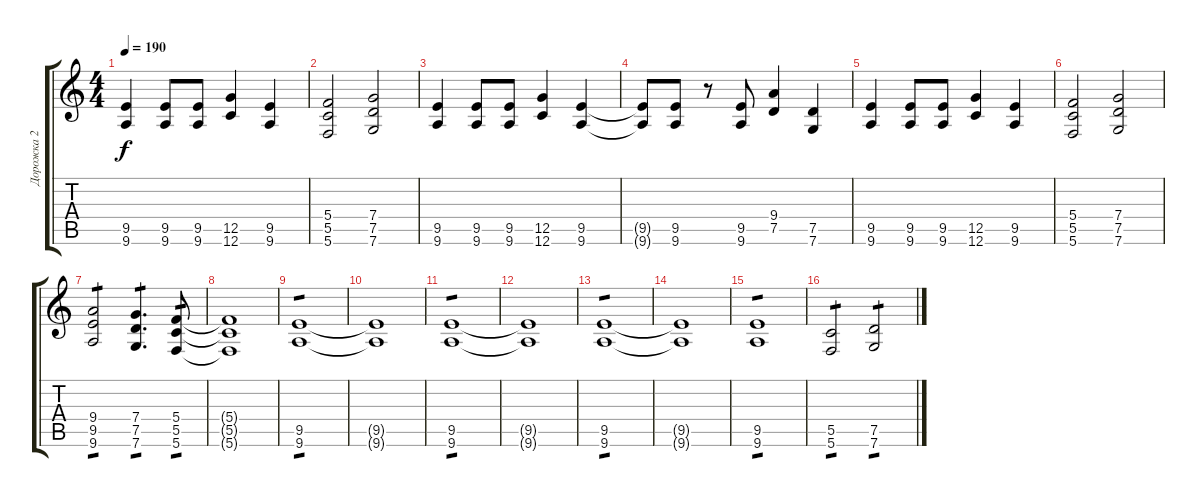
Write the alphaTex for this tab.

\track ("Дорожка 2" "Дорожка 2") {instrument distortionguitar}
\staff {score tabs}
\tuning (D4 A3 F3 C3 G2 C2) {hide}
\ts (4 4)
\tempo 190
\clef g2
\ks c
(9.5 9.6).4{dy f} (9.5 9.6).8 (9.5 9.6).8 (12.5 12.6).4 (9.5 9.6).4 |
(5.4 5.5 5.6).2 (7.4 7.5 7.6).2 |
(9.5 9.6).4 (9.5 9.6).8 (9.5 9.6).8 (12.5 12.6).4 (9.5 9.6).4 |
(9.5{t} 9.6{t}).8 (9.5 9.6).8 r.8 (9.5 9.6).8 (9.4 7.5).4 (7.5 7.6).4 |
(9.5 9.6).4 (9.5 9.6).8 (9.5 9.6).8 (12.5 12.6).4 (9.5 9.6).4 |
(5.4 5.5 5.6).2 (7.4 7.5 7.6).2 |
(9.4 9.5 9.6).2{tp 1} (7.4 7.5 7.6).4{d tp 1} (5.4 5.5 5.6).8{tp 1} |
(5.4{t} 5.5{t} 5.6{t}).1 |
(9.5 9.6).1{tp 1} |
(9.5{t} 9.6{t}).1 |
(9.5 9.6).1{tp 1} |
(9.5{t} 9.6{t}).1 |
(9.5 9.6).1{tp 1} |
(9.5{t} 9.6{t}).1 |
(9.5 9.6).1{tp 1} |
(5.5 5.6).2{tp 1} (7.5 7.6).2{tp 1}
